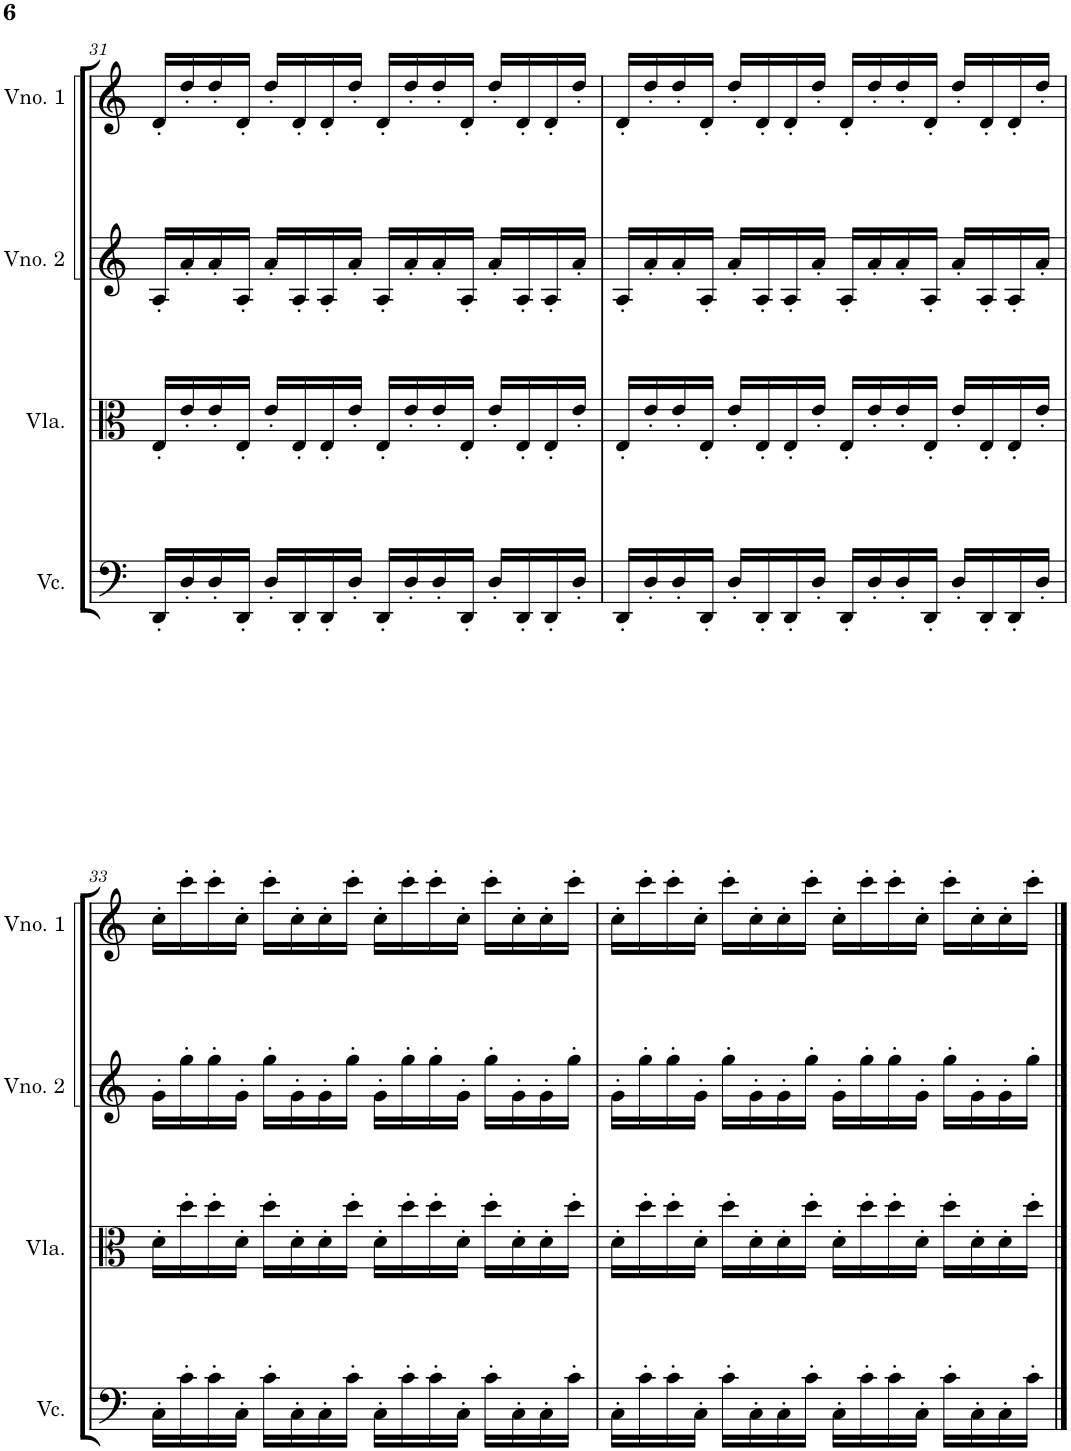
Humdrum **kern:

**kern	**kern	**kern	**kern
*part4	*part3	*part2	*part1
*staff4	*staff3	*staff2	*staff1
*I"Violoncelo	*I"Viola	*I"Violino 2	*I"Violino 1
*I'Vc.	*I'Vla.	*I'Vno. 2	*I'Vno. 1
!!LO:PB:g=z
*clefF4	*clefC3	*clefG2	*clefG2
*k[]	*k[]	*k[]	*k[]
*M4/4	*M4/4	*M4/4	*M4/4
=31	=31	=31	=31
16DD'/LL	16E'/LL	16A'/LL	16d'/LL
16D'/	16e'/	16a'/	16dd'/
16D'/	16e'/	16a'/	16dd'/
16DD'/JJ	16E'/JJ	16A'/JJ	16d'/JJ
16D'/LL	16e'/LL	16a'/LL	16dd'/LL
16DD'/	16E'/	16A'/	16d'/
16DD'/	16E'/	16A'/	16d'/
16D'/JJ	16e'/JJ	16a'/JJ	16dd'/JJ
16DD'/LL	16E'/LL	16A'/LL	16d'/LL
16D'/	16e'/	16a'/	16dd'/
16D'/	16e'/	16a'/	16dd'/
16DD'/JJ	16E'/JJ	16A'/JJ	16d'/JJ
16D'/LL	16e'/LL	16a'/LL	16dd'/LL
16DD'/	16E'/	16A'/	16d'/
16DD'/	16E'/	16A'/	16d'/
16D'/JJ	16e'/JJ	16a'/JJ	16dd'/JJ
=32	=32	=32	=32
16DD'/LL	16E'/LL	16A'/LL	16d'/LL
16D'/	16e'/	16a'/	16dd'/
16D'/	16e'/	16a'/	16dd'/
16DD'/JJ	16E'/JJ	16A'/JJ	16d'/JJ
16D'/LL	16e'/LL	16a'/LL	16dd'/LL
16DD'/	16E'/	16A'/	16d'/
16DD'/	16E'/	16A'/	16d'/
16D'/JJ	16e'/JJ	16a'/JJ	16dd'/JJ
16DD'/LL	16E'/LL	16A'/LL	16d'/LL
16D'/	16e'/	16a'/	16dd'/
16D'/	16e'/	16a'/	16dd'/
16DD'/JJ	16E'/JJ	16A'/JJ	16d'/JJ
16D'/LL	16e'/LL	16a'/LL	16dd'/LL
16DD'/	16E'/	16A'/	16d'/
16DD'/	16E'/	16A'/	16d'/
16D'/JJ	16e'/JJ	16a'/JJ	16dd'/JJ
!!LO:LB:g=z
=33	=33	=33	=33
16C'\LL	16d'\LL	16g'\LL	16cc'\LL
16c'\	16dd'\	16gg'\	16ccc'\
16c'\	16dd'\	16gg'\	16ccc'\
16C'\JJ	16d'\JJ	16g'\JJ	16cc'\JJ
16c'\LL	16dd'\LL	16gg'\LL	16ccc'\LL
16C'\	16d'\	16g'\	16cc'\
16C'\	16d'\	16g'\	16cc'\
16c'\JJ	16dd'\JJ	16gg'\JJ	16ccc'\JJ
16C'\LL	16d'\LL	16g'\LL	16cc'\LL
16c'\	16dd'\	16gg'\	16ccc'\
16c'\	16dd'\	16gg'\	16ccc'\
16C'\JJ	16d'\JJ	16g'\JJ	16cc'\JJ
16c'\LL	16dd'\LL	16gg'\LL	16ccc'\LL
16C'\	16d'\	16g'\	16cc'\
16C'\	16d'\	16g'\	16cc'\
16c'\JJ	16dd'\JJ	16gg'\JJ	16ccc'\JJ
=34	=34	=34	=34
16C'\LL	16d'\LL	16g'\LL	16cc'\LL
16c'\	16dd'\	16gg'\	16ccc'\
16c'\	16dd'\	16gg'\	16ccc'\
16C'\JJ	16d'\JJ	16g'\JJ	16cc'\JJ
16c'\LL	16dd'\LL	16gg'\LL	16ccc'\LL
16C'\	16d'\	16g'\	16cc'\
16C'\	16d'\	16g'\	16cc'\
16c'\JJ	16dd'\JJ	16gg'\JJ	16ccc'\JJ
16C'\LL	16d'\LL	16g'\LL	16cc'\LL
16c'\	16dd'\	16gg'\	16ccc'\
16c'\	16dd'\	16gg'\	16ccc'\
16C'\JJ	16d'\JJ	16g'\JJ	16cc'\JJ
16c'\LL	16dd'\LL	16gg'\LL	16ccc'\LL
16C'\	16d'\	16g'\	16cc'\
16C'\	16d'\	16g'\	16cc'\
16c'\JJ	16dd'\JJ	16gg'\JJ	16ccc'\JJ
==	==	==	==
*-	*-	*-	*-
